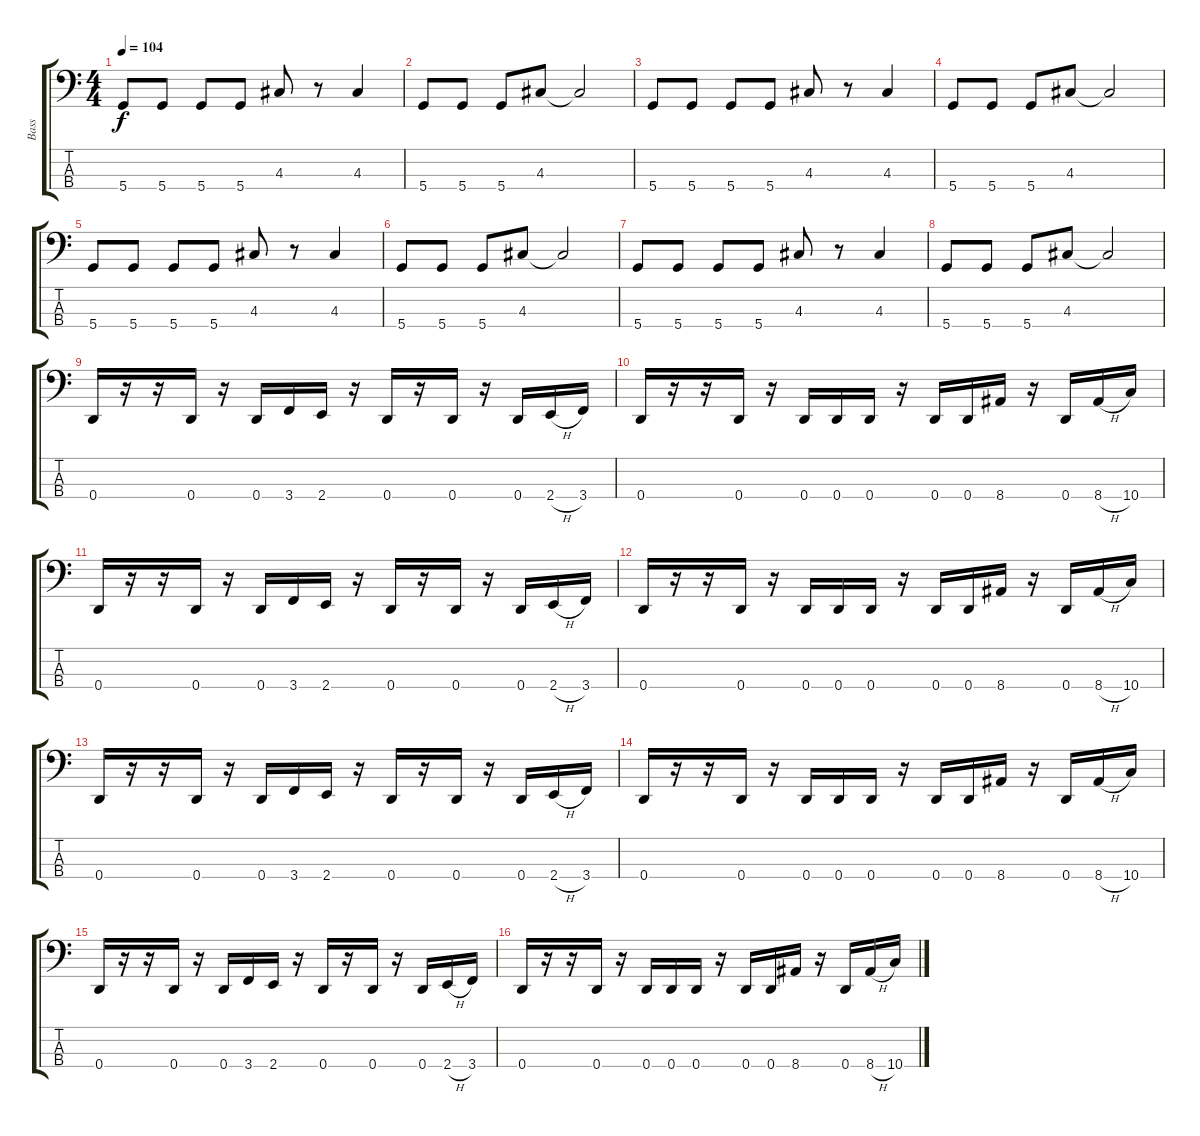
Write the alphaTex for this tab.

\track ("Bass" "Bass") {instrument electricbassfinger}
\staff {score tabs}
\tuning (G2 D2 A1 D1) {hide}
\ts (4 4)
\tempo 104
\clef f4
\ks c
5.4.8{dy f} 5.4.8 5.4.8 5.4.8 4.3.8 r.8 4.3.4 |
5.4.8 5.4.8 5.4.8 4.3.8 4.3{t}.2 |
5.4.8 5.4.8 5.4.8 5.4.8 4.3.8 r.8 4.3.4 |
5.4.8 5.4.8 5.4.8 4.3.8 4.3{t}.2 |
5.4.8 5.4.8 5.4.8 5.4.8 4.3.8 r.8 4.3.4 |
5.4.8 5.4.8 5.4.8 4.3.8 4.3{t}.2 |
5.4.8 5.4.8 5.4.8 5.4.8 4.3.8 r.8 4.3.4 |
5.4.8 5.4.8 5.4.8 4.3.8 4.3{t}.2 |
0.4.16 r.16 r.16 0.4.16 r.16 0.4.16 3.4.16 2.4.16 r.16 0.4.16 r.16 0.4.16 r.16 0.4.16 2.4{h}.16 3.4.16 |
0.4.16 r.16 r.16 0.4.16 r.16 0.4.16 0.4.16 0.4.16 r.16 0.4.16 0.4.16 8.4.16 r.16 0.4.16 8.4{h}.16 10.4.16 |
0.4.16 r.16 r.16 0.4.16 r.16 0.4.16 3.4.16 2.4.16 r.16 0.4.16 r.16 0.4.16 r.16 0.4.16 2.4{h}.16 3.4.16 |
0.4.16 r.16 r.16 0.4.16 r.16 0.4.16 0.4.16 0.4.16 r.16 0.4.16 0.4.16 8.4.16 r.16 0.4.16 8.4{h}.16 10.4.16 |
0.4.16 r.16 r.16 0.4.16 r.16 0.4.16 3.4.16 2.4.16 r.16 0.4.16 r.16 0.4.16 r.16 0.4.16 2.4{h}.16 3.4.16 |
0.4.16 r.16 r.16 0.4.16 r.16 0.4.16 0.4.16 0.4.16 r.16 0.4.16 0.4.16 8.4.16 r.16 0.4.16 8.4{h}.16 10.4.16 |
0.4.16 r.16 r.16 0.4.16 r.16 0.4.16 3.4.16 2.4.16 r.16 0.4.16 r.16 0.4.16 r.16 0.4.16 2.4{h}.16 3.4.16 |
0.4.16 r.16 r.16 0.4.16 r.16 0.4.16 0.4.16 0.4.16 r.16 0.4.16 0.4.16 8.4.16 r.16 0.4.16 8.4{h}.16 10.4.16
